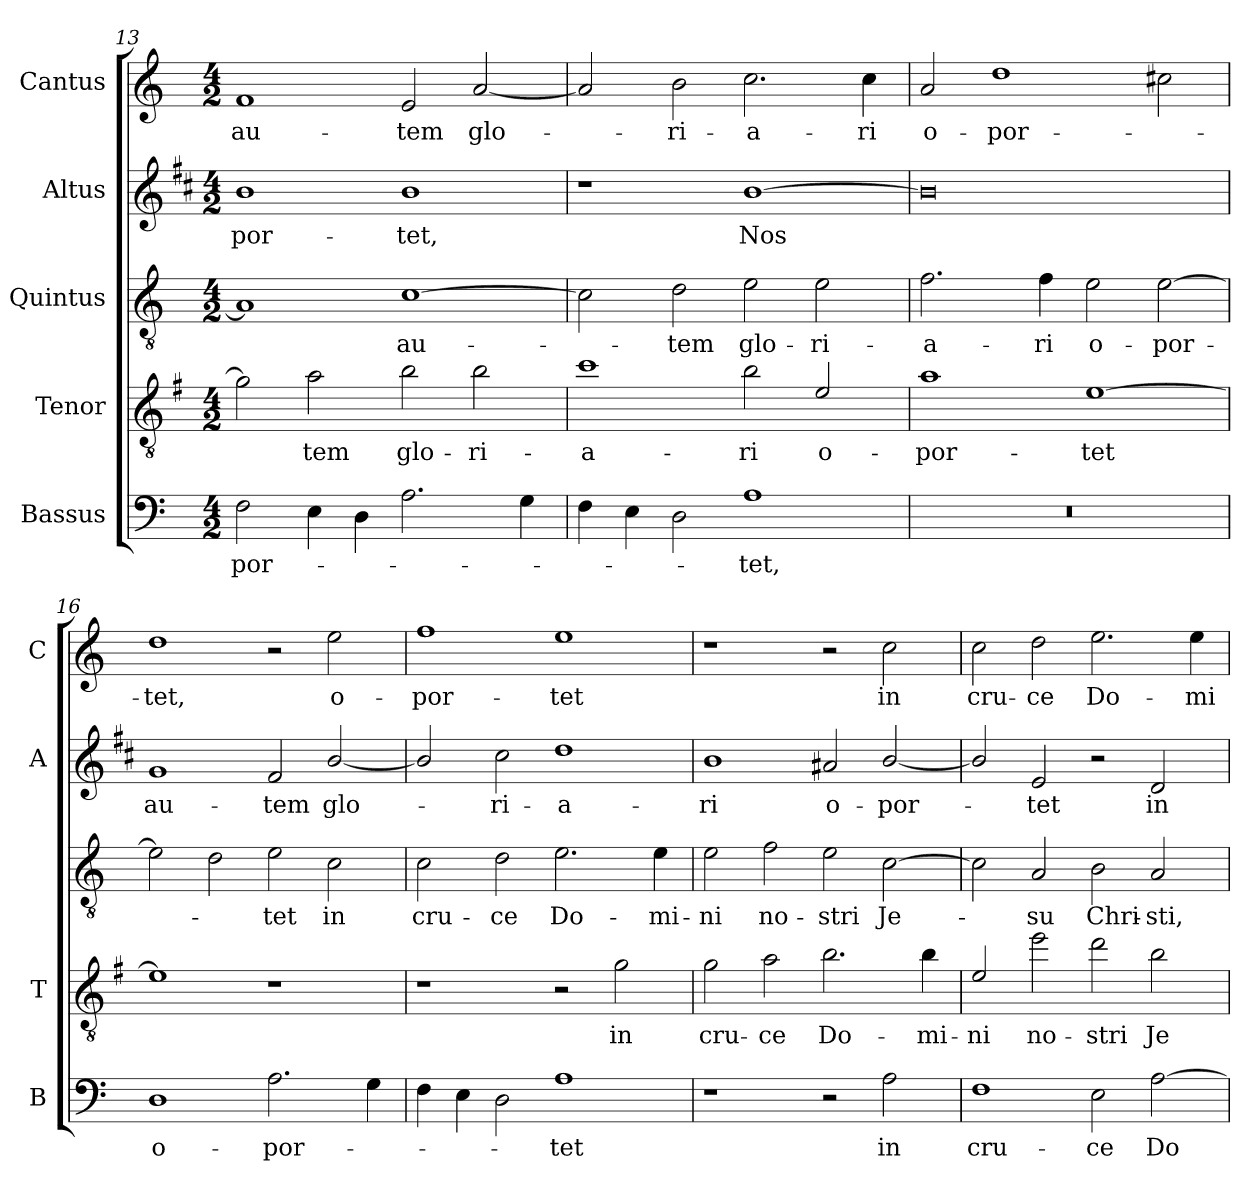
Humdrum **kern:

**kern	**text	**kern	**text	**kern	**text	**kern	**text	**kern	**text
*part5	*part5	*part4	*part4	*part3	*part3	*part2	*part2	*part1	*part1
*staff5	*staff5	*staff4	*staff4	*staff3	*staff3	*staff2	*staff2	*staff1	*staff1
*I"Bassus	*	*I"Tenor	*	*I"Quintus	*	*I"Altus	*	*I"Cantus	*
*I'B	*	*I'T	*	*	*	*I'A	*	*I'C	*
*clefF4	*	*clefGv2	*	*clefGv2	*	*clefG2	*	*clefG2	*
*	*	*ITrd4c7	*	*	*	*ITrd1c2	*	*	*
*k[]	*	*k[]	*	*k[]	*	*k[]	*	*k[]	*
*C:	*	*C:	*	*C:	*	*C:	*	*C:	*
*M4/2	*	*M4/2	*	*M4/2	*	*M4/2	*	*M4/2	*
=13	=13	=13	=13	=13	=13	=13	=13	=13	=13
!	!LO:LY:b	!	!	!	!	!	!LO:LY:b	!	!LO:LY:b
2F\	-por-	2c\]	.	1A]	.	1a	-por-	1f	au-
!	!	!	!LO:LY:b	!	!	!	!	!	!
4E\	.	2d\	-tem	.	.	.	.	.	.
4D\	.	.	.	.	.	.	.	.	.
!	!	!	!LO:LY:b	!	!LO:LY:b	!	!LO:LY:b	!	!LO:LY:b
2.A\	.	2e\	glo-	[1c	au-	1a	-tet,	2e/	-tem
!	!	!	!LO:LY:b	!	!	!	!	!	!LO:LY:b
.	.	2e\	-ri-	.	.	.	.	[2a/	glo-
4G\	.	.	.	.	.	.	.	.	.
=14	=14	=14	=14	=14	=14	=14	=14	=14	=14
!	!	!	!LO:LY:b	!	!	!	!	!	!
4F\	.	1f	-a-	2c\]	.	1r	.	2a/]	.
4E\	.	.	.	.	.	.	.	.	.
!	!	!	!	!	!LO:LY:b	!	!	!	!LO:LY:b
2D\	.	.	.	2d\	-tem	.	.	2b\	-ri-
!	!LO:LY:b	!	!LO:LY:b	!	!LO:LY:b	!	!LO:LY:b	!	!LO:LY:b
1A	-tet,	2e\	-ri	2e\	glo-	[1a	Nos	2.cc\	-a-
!	!	!	!LO:LY:b	!	!LO:LY:b	!	!	!	!
.	.	2A/	o-	2e\	-ri-	.	.	.	.
!	!	!	!	!	!	!	!	!	!LO:LY:b
.	.	.	.	.	.	.	.	4cc\	-ri
=15	=15	=15	=15	=15	=15	=15	=15	=15	=15
!	!	!	!LO:LY:b	!	!LO:LY:b	!	!	!	!LO:LY:b
0r	.	1d	-por-	2.f\	-a-	0a]	.	2a/	o-
!	!	!	!	!	!	!	!	!	!LO:LY:b
.	.	.	.	.	.	.	.	1dd	-por-
!	!	!	!	!	!LO:LY:b	!	!	!	!
.	.	.	.	4f\	-ri	.	.	.	.
!	!	!	!LO:LY:b	!	!LO:LY:b	!	!	!	!
.	.	[1A	-tet	2e\	o-	.	.	.	.
!	!	!	!	!	!LO:LY:b	!	!	!	!
.	.	.	.	[2e\	-por-	.	.	2cc#X\	.
=16	=16	=16	=16	=16	=16	=16	=16	=16	=16
!	!LO:LY:b	!	!	!	!	!	!LO:LY:b	!	!LO:LY:b
1D	o-	1A]	.	2e\]	.	1f	au-	1dd	-tet,
.	.	.	.	2d\	.	.	.	.	.
!	!LO:LY:b	!	!	!	!LO:LY:b	!	!LO:LY:b	!	!
2.A\	-por-	1r	.	2e\	-tet	2e/	-tem	2r	.
!	!	!	!	!	!LO:LY:b	!	!LO:LY:b	!	!LO:LY:b
.	.	.	.	2c\	in	[2a/	glo-	2ee\	o-
4G\	.	.	.	.	.	.	.	.	.
=17	=17	=17	=17	=17	=17	=17	=17	=17	=17
!	!	!	!	!	!LO:LY:b	!	!	!	!LO:LY:b
4F\	.	1r	.	2c\	cru-	2a/]	.	1ff	-por-
4E\	.	.	.	.	.	.	.	.	.
!	!	!	!	!	!LO:LY:b	!	!LO:LY:b	!	!
2D\	.	.	.	2d\	-ce	2b\	-ri-	.	.
!	!LO:LY:b	!	!	!	!LO:LY:b	!	!LO:LY:b	!	!LO:LY:b
1A	-tet	2r	.	2.e\	Do-	1cc	-a-	1ee	-tet
!	!	!	!LO:LY:b	!	!	!	!	!	!
.	.	2c\	in	.	.	.	.	.	.
!	!	!	!	!	!LO:LY:b	!	!	!	!
.	.	.	.	4e\	-mi-	.	.	.	.
!!LO:PB:g=z
=18	=18	=18	=18	=18	=18	=18	=18	=18	=18
!	!	!	!LO:LY:b	!	!LO:LY:b	!	!LO:LY:b	!	!
1r	.	2c\	cru-	2e\	-ni	1a	-ri	1r	.
!	!	!	!LO:LY:b	!	!LO:LY:b	!	!	!	!
.	.	2d\	-ce	2f\	no-	.	.	.	.
!	!	!	!LO:LY:b	!	!LO:LY:b	!	!LO:LY:b	!	!
2r	.	2.e\	Do-	2e\	-stri	2g#X/	o-	2r	.
!	!LO:LY:b	!	!	!	!LO:LY:b	!	!LO:LY:b	!	!LO:LY:b
2A\	in	.	.	[2c\	Je-	[2a/	-por-	2cc\	in
!	!	!	!LO:LY:b	!	!	!	!	!	!
.	.	4e\	-mi-	.	.	.	.	.	.
=19	=19	=19	=19	=19	=19	=19	=19	=19	=19
!	!LO:LY:b	!	!LO:LY:b	!	!	!	!	!	!LO:LY:b
1F	cru-	2A/	-ni	2c\]	.	2a/]	.	2cc\	cru-
!	!	!	!LO:LY:b	!	!LO:LY:b	!	!LO:LY:b	!	!LO:LY:b
.	.	2a\	no-	2A/	-su	2d/	-tet	2dd\	-ce
!	!LO:LY:b	!	!LO:LY:b	!	!LO:LY:b	!	!	!	!LO:LY:b
2E\	-ce	2g\	-stri	2B\	Chri-	2r	.	2.ee\	Do-
!	!LO:LY:b	!	!LO:LY:b	!	!LO:LY:b	!	!LO:LY:b	!	!
[2A\	Do-	2e\	Je-	2A/	-sti,	2c/	in	.	.
!	!	!	!	!	!	!	!	!	!LO:LY:b
.	.	.	.	.	.	.	.	4ee\	-mi-
=	=	=	=	=	=	=	=	=	=
*-	*-	*-	*-	*-	*-	*-	*-	*-	*-
